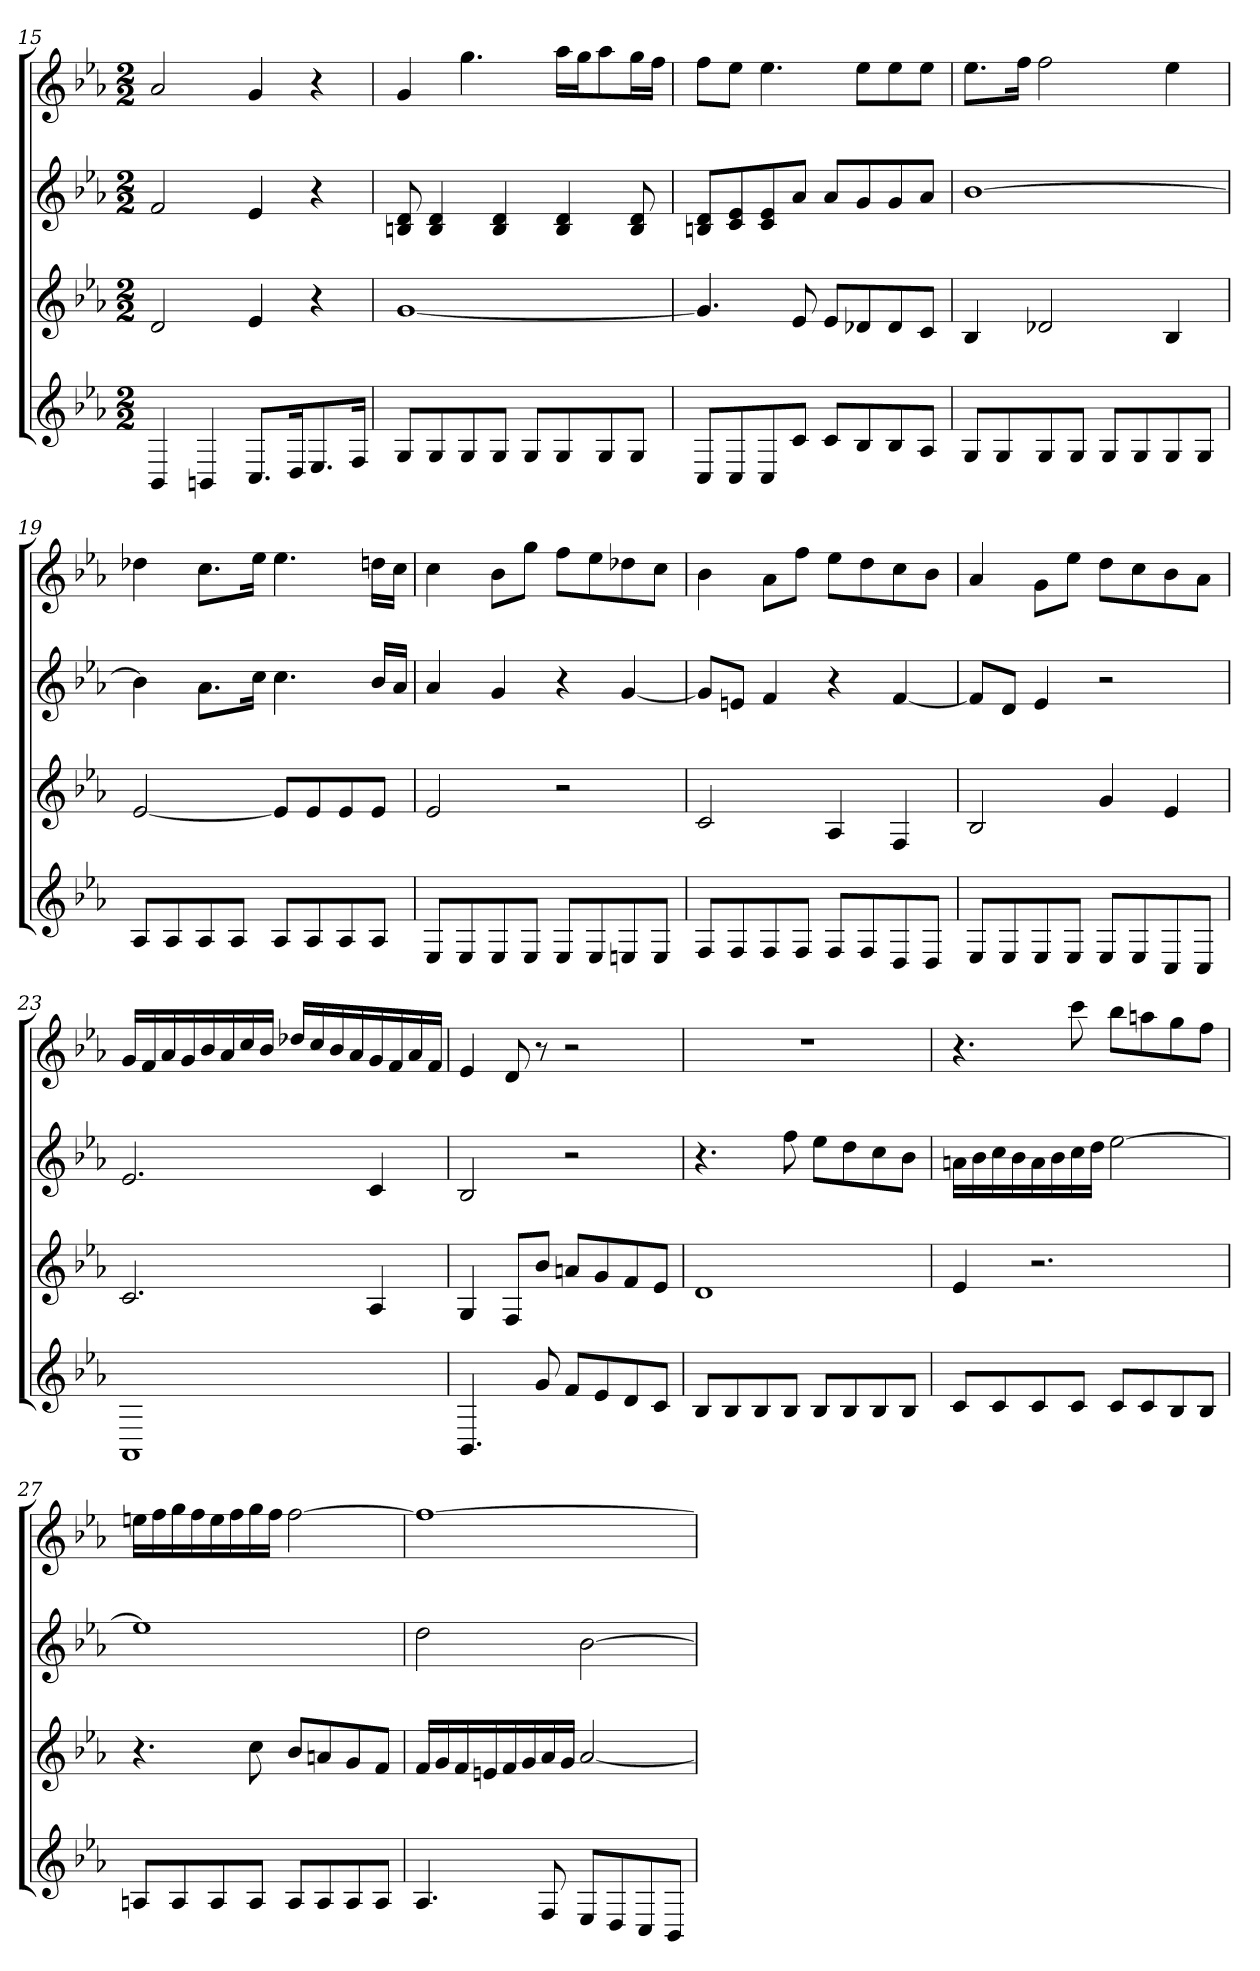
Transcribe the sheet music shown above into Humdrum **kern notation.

**kern	**kern	**kern	**kern
*part4	*part3	*part2	*part1
*staff4	*staff3	*staff2	*staff1
*k[b-e-a-]	*k[b-e-a-]	*k[b-e-a-]	*k[b-e-a-]
*E-:	*E-:	*E-:	*E-:
*M2/2	*M2/2	*M2/2	*M2/2
=15	=15	=15	=15
4BB-	2d	2f	2a-
4BBn	.	.	.
8.CL	4e-	4e-	4g
16DK	.	.	.
8.E-	4r	4r	4r
16FJk	.	.	.
=16	=16	=16	=16
8GL	[1g	8Bn 8d	4g
8G	.	4B 4d	.
8G	.	.	4.gg
8GJ	.	4B 4d	.
8GL	.	.	.
8G	.	4B 4d	16aa-LL
.	.	.	16ggJ
8G	.	.	8aa-
8GJ	.	8B 8d	16ggL
.	.	.	16ffJJ
=17	=17	=17	=17
8CL	4.g]	8Bn 8dL	8ffL
8C	.	8c 8e-	8ee-J
8C	.	8c 8e-	4.ee-
8cJ	8e-	8a-J	.
8cL	8e-L	8a-L	.
8B-	8d-X	8g	8ee-L
8B-	8d-	8g	8ee-
8A-J	8cJ	8a-J	8ee-J
=18	=18	=18	=18
8GL	4B-	[1b-	8.ee-L
8G	.	.	.
.	.	.	16ffJk
8G	2d-X	.	2ff
8GJ	.	.	.
8GL	.	.	.
8G	.	.	.
8G	4B-	.	4ee-
8GJ	.	.	.
=19	=19	=19	=19
8A-L	[2e-	4b-]	4dd-X
8A-	.	.	.
8A-	.	8.a-L	8.ccL
8A-J	.	.	.
.	.	16ccJk	16ee-Jk
8A-L	8e-L]	4.cc	4.ee-
8A-	8e-	.	.
8A-	8e-	.	.
8A-J	8e-J	16b-LL	16ddnLL
.	.	16a-JJ	16ccJJ
=20	=20	=20	=20
8E-L	2e-	4a-	4cc
8E-	.	.	.
8E-	.	4g	8b-L
8E-J	.	.	8ggJ
8E-L	2r	4r	8ffL
8E-	.	.	8ee-
8En	.	[4g	8dd-X
8EJ	.	.	8ccJ
=21	=21	=21	=21
8FL	2c	8gL]	4b-
8F	.	8enJ	.
8F	.	4f	8a-L
8FJ	.	.	8ffJ
8FL	4A-	4r	8ee-L
8F	.	.	8dd
8D	4F	[4f	8cc
8DJ	.	.	8b-J
=22	=22	=22	=22
8E-L	2B-	8fL]	4a-
8E-	.	8dJ	.
8E-	.	4e-	8gL
8E-J	.	.	8ee-J
8E-L	4g	2r	8ddL
8E-	.	.	8cc
8C	4e-	.	8b-
8CJ	.	.	8a-J
=23	=23	=23	=23
1AA-	2.c	2.e-	16gLL
.	.	.	16f
.	.	.	16a-
.	.	.	16g
.	.	.	16b-
.	.	.	16a-
.	.	.	16cc
.	.	.	16b-JJ
.	.	.	16dd-XLL
.	.	.	16cc
.	.	.	16b-
.	.	.	16a-
.	4A-	4c	16g
.	.	.	16f
.	.	.	16a-
.	.	.	16fJJ
=24	=24	=24	=24
4.BB-	4G	2B-	4e-
.	8FL	.	8d
8g	8b-J	.	8r
8fL	8anL	2r	2r
8e-	8g	.	.
8d	8f	.	.
8cJ	8e-J	.	.
=25	=25	=25	=25
8B-L	1d	4.r	1r
8B-	.	.	.
8B-	.	.	.
8B-J	.	8ff	.
8B-L	.	8ee-L	.
8B-	.	8dd	.
8B-	.	8cc	.
8B-J	.	8b-J	.
=26	=26	=26	=26
8cL	4e-	16anLL	4.r
.	.	16b-	.
8c	.	16cc	.
.	.	16b-	.
8c	2.r	16a	.
.	.	16b-	.
8cJ	.	16cc	8ccc
.	.	16ddJJ	.
8cL	.	[2ee-	8bb-L
8c	.	.	8aan
8B-	.	.	8gg
8B-J	.	.	8ffJ
=27	=27	=27	=27
8AnL	4.r	1ee-]	16eenLL
.	.	.	16ff
8A	.	.	16gg
.	.	.	16ff
8A	.	.	16ee
.	.	.	16ff
8AJ	8cc	.	16gg
.	.	.	16ffJJ
8AL	8b-L	.	[2ff
8A	8an	.	.
8A	8g	.	.
8AJ	8fJ	.	.
=28	=28	=28	=28
4.A-	16fLL	2dd	1ff_
.	16g	.	.
.	16f	.	.
.	16en	.	.
.	16f	.	.
.	16g	.	.
8F	16a-	.	.
.	16gJJ	.	.
8E-L	[2a-	[2b-	.
8D	.	.	.
8C	.	.	.
8BB-J	.	.	.
=	=	=	=
*-	*-	*-	*-
